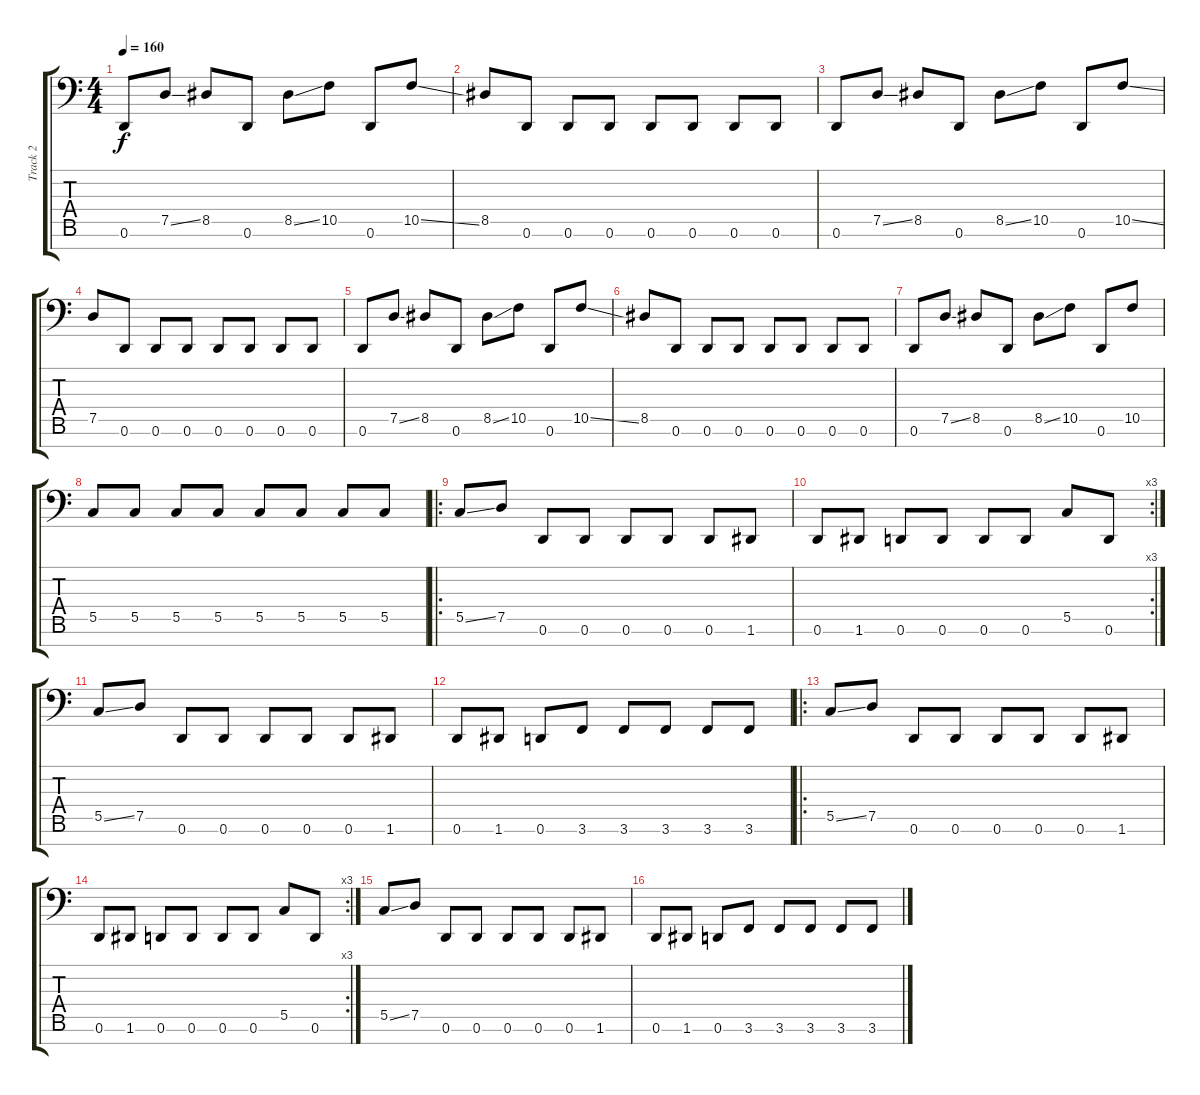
\track ("Track 2" "Track 2") {instrument electricbassfinger}
\staff {score tabs}
\tuning (D3 A2 F2 C2 G1 D1 A0) {hide}
\ts (4 4)
\tempo 160
\clef f4
\ks c
0.6.8{dy f} 7.5{ss}.8 8.5.8 0.6.8 8.5{ss}.8 10.5.8 0.6.8 10.5{ss}.8 |
8.5.8 0.6.8 0.6.8 0.6.8 0.6.8 0.6.8 0.6.8 0.6.8 |
0.6.8 7.5{ss}.8 8.5.8 0.6.8 8.5{ss}.8 10.5.8 0.6.8 10.5{ss}.8 |
7.5.8 0.6.8 0.6.8 0.6.8 0.6.8 0.6.8 0.6.8 0.6.8 |
0.6.8 7.5{ss}.8 8.5.8 0.6.8 8.5{ss}.8 10.5.8 0.6.8 10.5{ss}.8 |
8.5.8 0.6.8 0.6.8 0.6.8 0.6.8 0.6.8 0.6.8 0.6.8 |
0.6.8 7.5{ss}.8 8.5.8 0.6.8 8.5{ss}.8 10.5.8 0.6.8 10.5.8 |
5.5.8 5.5.8 5.5.8 5.5.8 5.5.8 5.5.8 5.5.8 5.5.8 |
\ro
5.5{ss}.8 7.5.8 0.6.8 0.6.8 0.6.8 0.6.8 0.6.8 1.6.8 |
\rc 3
0.6.8 1.6.8 0.6.8 0.6.8 0.6.8 0.6.8 5.5.8 0.6.8 |
5.5{ss}.8 7.5.8 0.6.8 0.6.8 0.6.8 0.6.8 0.6.8 1.6.8 |
0.6.8 1.6.8 0.6.8 3.6.8 3.6.8 3.6.8 3.6.8 3.6.8 |
\ro
5.5{ss}.8 7.5.8 0.6.8 0.6.8 0.6.8 0.6.8 0.6.8 1.6.8 |
\rc 3
0.6.8 1.6.8 0.6.8 0.6.8 0.6.8 0.6.8 5.5.8 0.6.8 |
5.5{ss}.8 7.5.8 0.6.8 0.6.8 0.6.8 0.6.8 0.6.8 1.6.8 |
0.6.8 1.6.8 0.6.8 3.6.8 3.6.8 3.6.8 3.6.8 3.6.8
